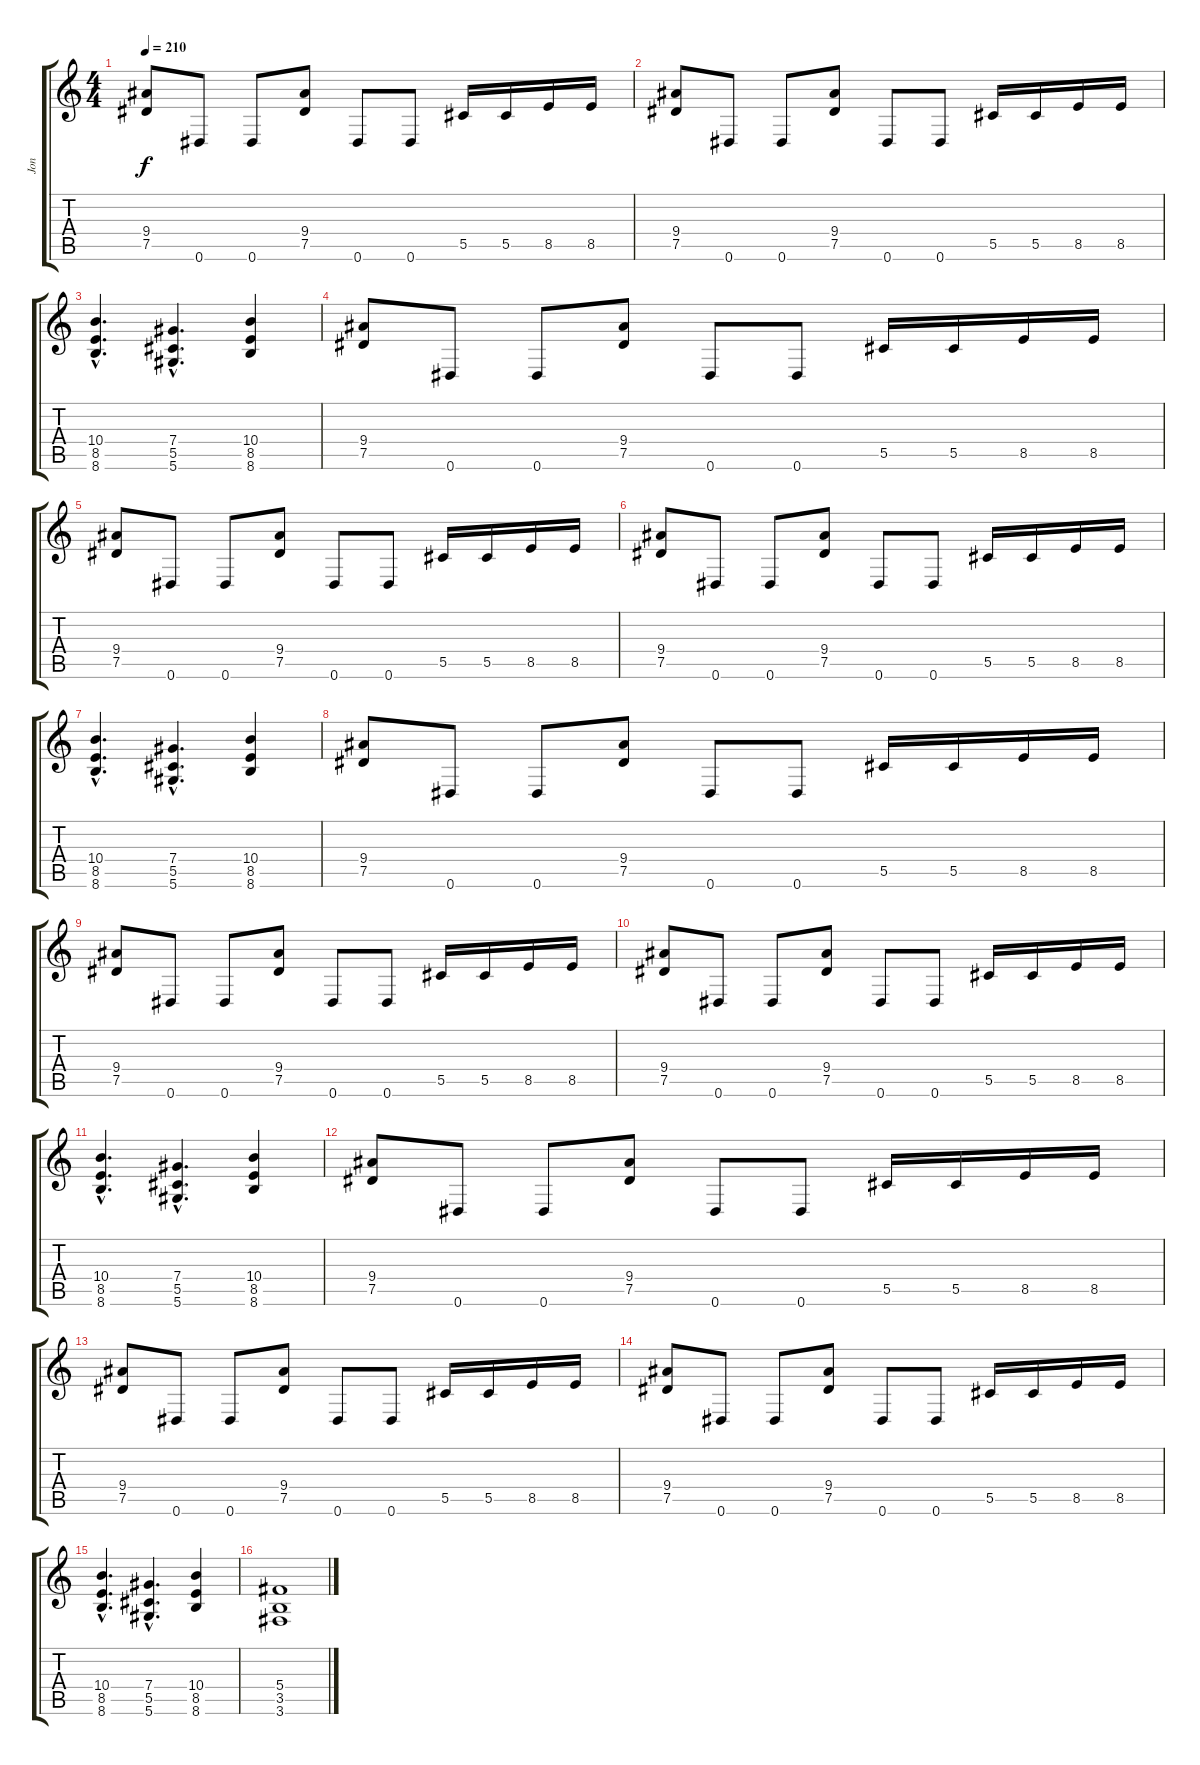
\track ("Jon" "Jon") {instrument distortionguitar}
\staff {score tabs}
\tuning (Eb4 Bb3 Gb3 Db3 Ab2 Eb2) {hide}
\ts (4 4)
\tempo 210
\clef g2
\ks c
(9.4 7.5).8{dy f} 0.6.8 0.6.8 (9.4 7.5).8 0.6.8 0.6.8 5.5.16 5.5.16 8.5.16 8.5.16 |
(9.4 7.5).8 0.6.8 0.6.8 (9.4 7.5).8 0.6.8 0.6.8 5.5.16 5.5.16 8.5.16 8.5.16 |
(10.4{hac} 8.5{hac} 8.6{hac}).4{d} (7.4{hac} 5.5{hac} 5.6{hac}).4{d} (10.4 8.5 8.6).4 |
(9.4 7.5).8 0.6.8 0.6.8 (9.4 7.5).8 0.6.8 0.6.8 5.5.16 5.5.16 8.5.16 8.5.16 |
(9.4 7.5).8 0.6.8 0.6.8 (9.4 7.5).8 0.6.8 0.6.8 5.5.16 5.5.16 8.5.16 8.5.16 |
(9.4 7.5).8 0.6.8 0.6.8 (9.4 7.5).8 0.6.8 0.6.8 5.5.16 5.5.16 8.5.16 8.5.16 |
(10.4{hac} 8.5{hac} 8.6{hac}).4{d} (7.4{hac} 5.5{hac} 5.6{hac}).4{d} (10.4 8.5 8.6).4 |
(9.4 7.5).8 0.6.8 0.6.8 (9.4 7.5).8 0.6.8 0.6.8 5.5.16 5.5.16 8.5.16 8.5.16 |
(9.4 7.5).8 0.6.8 0.6.8 (9.4 7.5).8 0.6.8 0.6.8 5.5.16 5.5.16 8.5.16 8.5.16 |
(9.4 7.5).8 0.6.8 0.6.8 (9.4 7.5).8 0.6.8 0.6.8 5.5.16 5.5.16 8.5.16 8.5.16 |
(10.4{hac} 8.5{hac} 8.6{hac}).4{d} (7.4{hac} 5.5{hac} 5.6{hac}).4{d} (10.4 8.5 8.6).4 |
(9.4 7.5).8 0.6.8 0.6.8 (9.4 7.5).8 0.6.8 0.6.8 5.5.16 5.5.16 8.5.16 8.5.16 |
(9.4 7.5).8 0.6.8 0.6.8 (9.4 7.5).8 0.6.8 0.6.8 5.5.16 5.5.16 8.5.16 8.5.16 |
(9.4 7.5).8 0.6.8 0.6.8 (9.4 7.5).8 0.6.8 0.6.8 5.5.16 5.5.16 8.5.16 8.5.16 |
(10.4{hac} 8.5{hac} 8.6{hac}).4{d} (7.4{hac} 5.5{hac} 5.6{hac}).4{d} (10.4 8.5 8.6).4 |
(5.4 3.5 3.6).1
